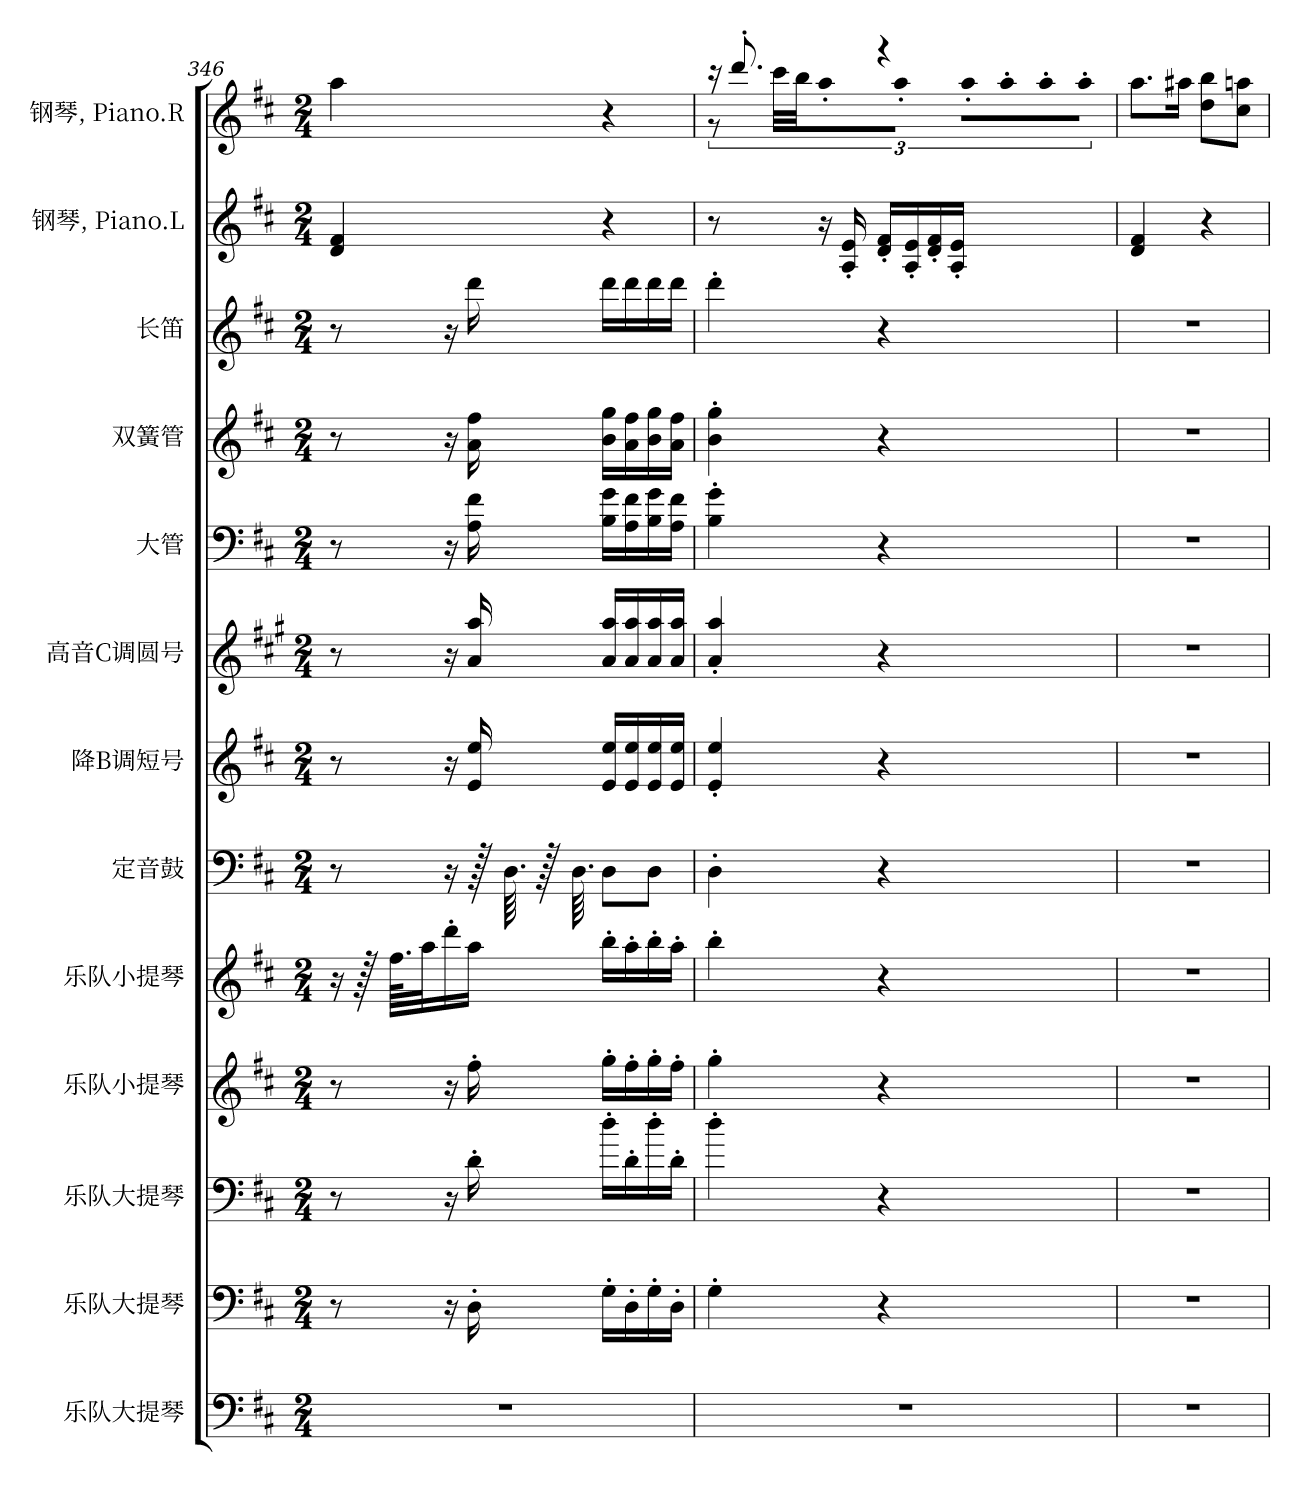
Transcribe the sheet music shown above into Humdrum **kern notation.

**kern	**kern	**kern	**kern	**kern	**kern	**kern	**kern	**kern	**kern	**kern	**kern	**kern
*part13	*part12	*part11	*part10	*part9	*part8	*part7	*part6	*part5	*part4	*part3	*part2	*part1
*staff13	*staff12	*staff11	*staff10	*staff9	*staff8	*staff7	*staff6	*staff5	*staff4	*staff3	*staff2	*staff1
*I"乐队大提琴	*I"乐队大提琴	*I"乐队大提琴	*I"乐队小提琴	*I"乐队小提琴	*I"定音鼓	*I"降B调短号	*I"高音C调圆号	*I"大管	*I"双簧管	*I"长笛	*I"钢琴, Piano.L	*I"钢琴, Piano.R
*	*	*	*	*	*	*	*	*	*	*	*I'Pno.	*I'Pno.
*clefF4	*clefF4	*clefF4	*clefG2	*clefG2	*clefF4	*clefG2	*clefG2	*clefF4	*clefG2	*clefG2	*clefG2	*clefG2
*	*	*	*	*	*	*ITrd1c2	*ITrd4c7	*	*	*	*	*
*k[f#c#]	*k[f#c#]	*k[f#c#]	*k[f#c#]	*k[f#c#]	*k[f#c#]	*k[]	*k[f#c#]	*k[f#c#]	*k[f#c#]	*k[f#c#]	*k[f#c#]	*k[f#c#]
*M2/4	*M2/4	*M2/4	*M2/4	*M2/4	*M2/4	*M2/4	*M2/4	*M2/4	*M2/4	*M2/4	*M2/4	*M2/4
=346	=346	=346	=346	=346	=346	=346	=346	=346	=346	=346	=346	=346
2r	8r	8r	8r	16r	8r	8r	8r	8r	8r	8r	4d/ 4f#/	4aa\
.	.	.	.	128r	.	.	.	.	.	.	.	.
.	.	.	.	64.ff#\KLLL	.	.	.	.	.	.	.	.
.	.	.	.	32aa\J	.	.	.	.	.	.	.	.
.	16r	16r	16r	16ddd'\	16r	16r	16r	16r	16r	16r	.	.
.	16D'\	16d'\	16ff#'\	16aa\JJ	128r	16d/ 16dd/	16d/ 16dd/	16A\ 16f#\	16a\ 16ff#\	16ddd\	.	.
.	.	.	.	.	64.D\	.	.	.	.	.	.	.
.	.	.	.	.	128r	.	.	.	.	.	.	.
.	.	.	.	.	64.D\	.	.	.	.	.	.	.
.	16G'\LL	16dd'\LL	16gg'\LL	16bb'\LL	8D\L	16d/ 16dd/LL	16d/ 16dd/LL	16B\ 16g\LL	16b\ 16gg\LL	16ddd\LL	4r	4r
.	16D'\	16d'\	16ff#'\	16aa'\	.	16d/ 16dd/	16d/ 16dd/	16A\ 16f#\	16a\ 16ff#\	16ddd\	.	.
.	16G'\	16dd'\	16gg'\	16bb'\	8D\J	16d/ 16dd/	16d/ 16dd/	16B\ 16g\	16b\ 16gg\	16ddd\	.	.
.	16D'\JJ	16d'\JJ	16ff#'\JJ	16aa'\JJ	.	16d/ 16dd/JJ	16d/ 16dd/JJ	16A\ 16f#\JJ	16a\ 16ff#\JJ	16ddd\JJ	.	.
!!LO:PB:g=z
=347	=347	=347	=347	=347	=347	=347	=347	=347	=347	=347	=347	=347
*	*	*	*	*	*	*	*	*	*	*	*	*^
2r	4G'\	4dd'\	4gg'\	4bb'\	4D'\	4d/' 4dd/'	4d/' 4dd/'	4B\' 4g\'	4b\' 4gg\'	4ddd'\	8r	16r	12r
.	.	.	.	.	.	.	.	.	.	.	.	8.ddd'/	.
.	.	.	.	.	.	.	.	.	.	.	.	.	48ccc#\LLL
.	.	.	.	.	.	.	.	.	.	.	.	.	48bb\J
.	.	.	.	.	.	.	.	.	.	.	16r	.	16aa'\
.	.	.	.	.	.	.	.	.	.	.	16A/' 16e/'	.	16aa'\JJ
.	4r	4r	4r	4r	4r	4r	4r	4r	4r	4r	16d/' 16f#/'LL	4r	16aa'\LL
.	.	.	.	.	.	.	.	.	.	.	16A/' 16e/'	.	16aa'\
.	.	.	.	.	.	.	.	.	.	.	16d/' 16f#/'	.	16aa'\
.	.	.	.	.	.	.	.	.	.	.	16A/' 16e/'JJ	.	16aa'\JJ
*	*	*	*	*	*	*	*	*	*	*	*	*v	*v
=348	=348	=348	=348	=348	=348	=348	=348	=348	=348	=348	=348	=348
2r	2r	2r	2r	2r	2r	2r	2r	2r	2r	2r	4d/ 4f#/	8.aa\L
.	.	.	.	.	.	.	.	.	.	.	.	16aa#X\Jk
.	.	.	.	.	.	.	.	.	.	.	4r	8dd\ 8bb\L
.	.	.	.	.	.	.	.	.	.	.	.	8cc#\ 8aan\J
=	=	=	=	=	=	=	=	=	=	=	=	=
*-	*-	*-	*-	*-	*-	*-	*-	*-	*-	*-	*-	*-
